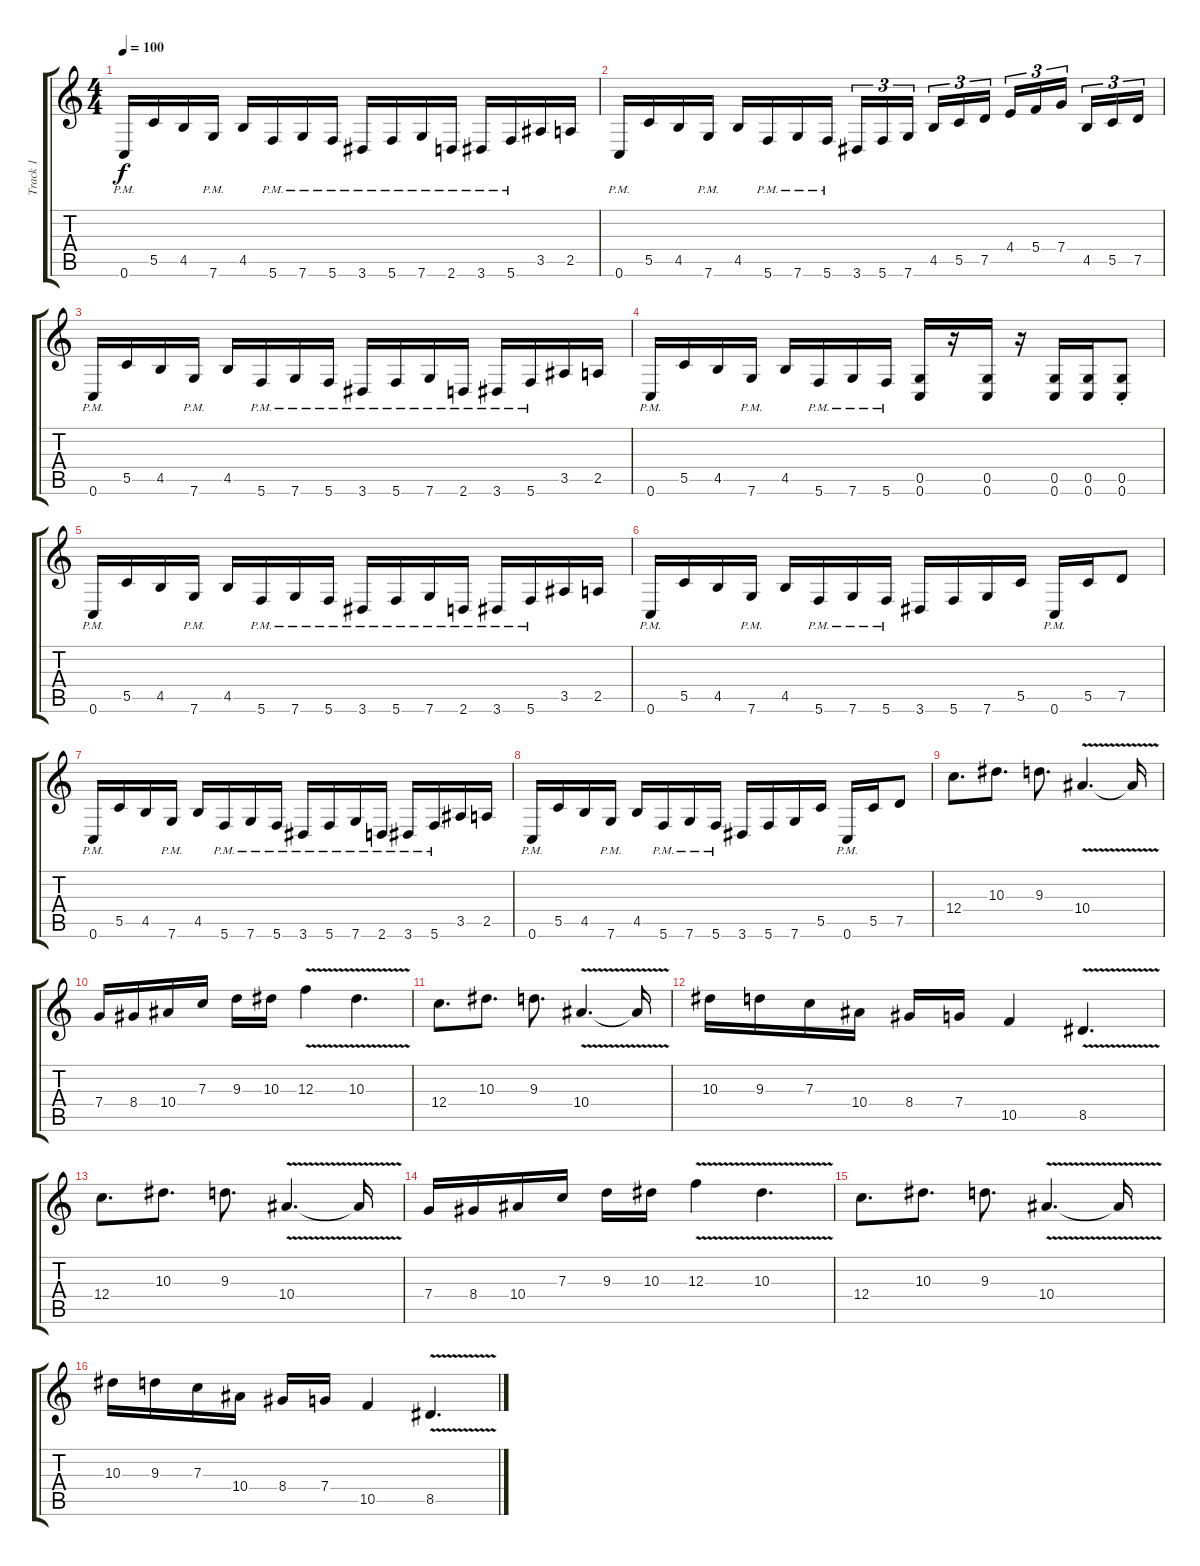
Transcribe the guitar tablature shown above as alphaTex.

\track ("Track 1" "Track 1") {instrument acousticguitarsteel}
\staff {score tabs}
\tuning (D4 A3 F3 C3 G2 C2) {hide}
\ts (4 4)
\tempo 100
\clef g2
\ks c
0.6{pm}.16{dy f} 5.5.16 4.5.16 7.6{pm}.16 4.5.16 5.6{pm}.16 7.6{pm}.16 5.6{pm}.16 3.6{pm}.16 5.6{pm}.16 7.6{pm}.16 2.6{pm}.16 3.6{pm}.16 5.6{pm}.16 3.5.16 2.5.16 |
0.6{pm}.16 5.5.16 4.5.16 7.6{pm}.16 4.5.16 5.6{pm}.16 7.6{pm}.16 5.6{pm}.16 3.6.16{tu (3 2)} 5.6.16{tu (3 2)} 7.6.16{tu (3 2) beam splitsecondary} 4.5.16{tu (3 2)} 5.5.16{tu (3 2)} 7.5.16{tu (3 2)} 4.4.16{tu (3 2)} 5.4.16{tu (3 2)} 7.4.16{tu (3 2) beam splitsecondary} 4.5.16{tu (3 2)} 5.5.16{tu (3 2)} 7.5.16{tu (3 2)} |
0.6{pm}.16 5.5.16 4.5.16 7.6{pm}.16 4.5.16 5.6{pm}.16 7.6{pm}.16 5.6{pm}.16 3.6{pm}.16 5.6{pm}.16 7.6{pm}.16 2.6{pm}.16 3.6{pm}.16 5.6{pm}.16 3.5.16 2.5.16 |
0.6{pm}.16 5.5.16 4.5.16 7.6{pm}.16 4.5.16 5.6{pm}.16 7.6{pm}.16 5.6{pm}.16 (0.5 0.6).16 r.16 (0.5 0.6).16 r.16 (0.5 0.6).16 (0.5 0.6).16 (0.5{st} 0.6{st}).8 |
0.6{pm}.16 5.5.16 4.5.16 7.6{pm}.16 4.5.16 5.6{pm}.16 7.6{pm}.16 5.6{pm}.16 3.6{pm}.16 5.6{pm}.16 7.6{pm}.16 2.6{pm}.16 3.6{pm}.16 5.6{pm}.16 3.5.16 2.5.16 |
0.6{pm}.16 5.5.16 4.5.16 7.6{pm}.16 4.5.16 5.6{pm}.16 7.6{pm}.16 5.6{pm}.16 3.6.16 5.6.16 7.6.16 5.5.16 0.6{pm}.16 5.5.16 7.5.8 |
0.6{pm}.16 5.5.16 4.5.16 7.6{pm}.16 4.5.16 5.6{pm}.16 7.6{pm}.16 5.6{pm}.16 3.6{pm}.16 5.6{pm}.16 7.6{pm}.16 2.6{pm}.16 3.6{pm}.16 5.6{pm}.16 3.5.16 2.5.16 |
0.6{pm}.16 5.5.16 4.5.16 7.6{pm}.16 4.5.16 5.6{pm}.16 7.6{pm}.16 5.6{pm}.16 3.6.16 5.6.16 7.6.16 5.5.16 0.6{pm}.16 5.5.16 7.5.8 |
12.4.8{d} 10.3.8{d} 9.3.8{d} 10.4{v}.4{d} 10.4{t}.16 |
7.4.16 8.4.16 10.4.16 7.3.16 9.3.16 10.3.16 12.3{v}.4 10.3{v}.4{d} |
12.4.8{d} 10.3.8{d} 9.3.8{d} 10.4{v}.4{d} 10.4{t}.16 |
10.3.16 9.3.16 7.3.16 10.4.16 8.4.16 7.4.16 10.5.4 8.5{v}.4{d} |
12.4.8{d} 10.3.8{d} 9.3.8{d} 10.4{v}.4{d} 10.4{t}.16 |
7.4.16 8.4.16 10.4.16 7.3.16 9.3.16 10.3.16 12.3{v}.4 10.3{v}.4{d} |
12.4.8{d} 10.3.8{d} 9.3.8{d} 10.4{v}.4{d} 10.4{t}.16 |
10.3.16 9.3.16 7.3.16 10.4.16 8.4.16 7.4.16 10.5.4 8.5{v}.4{d}
